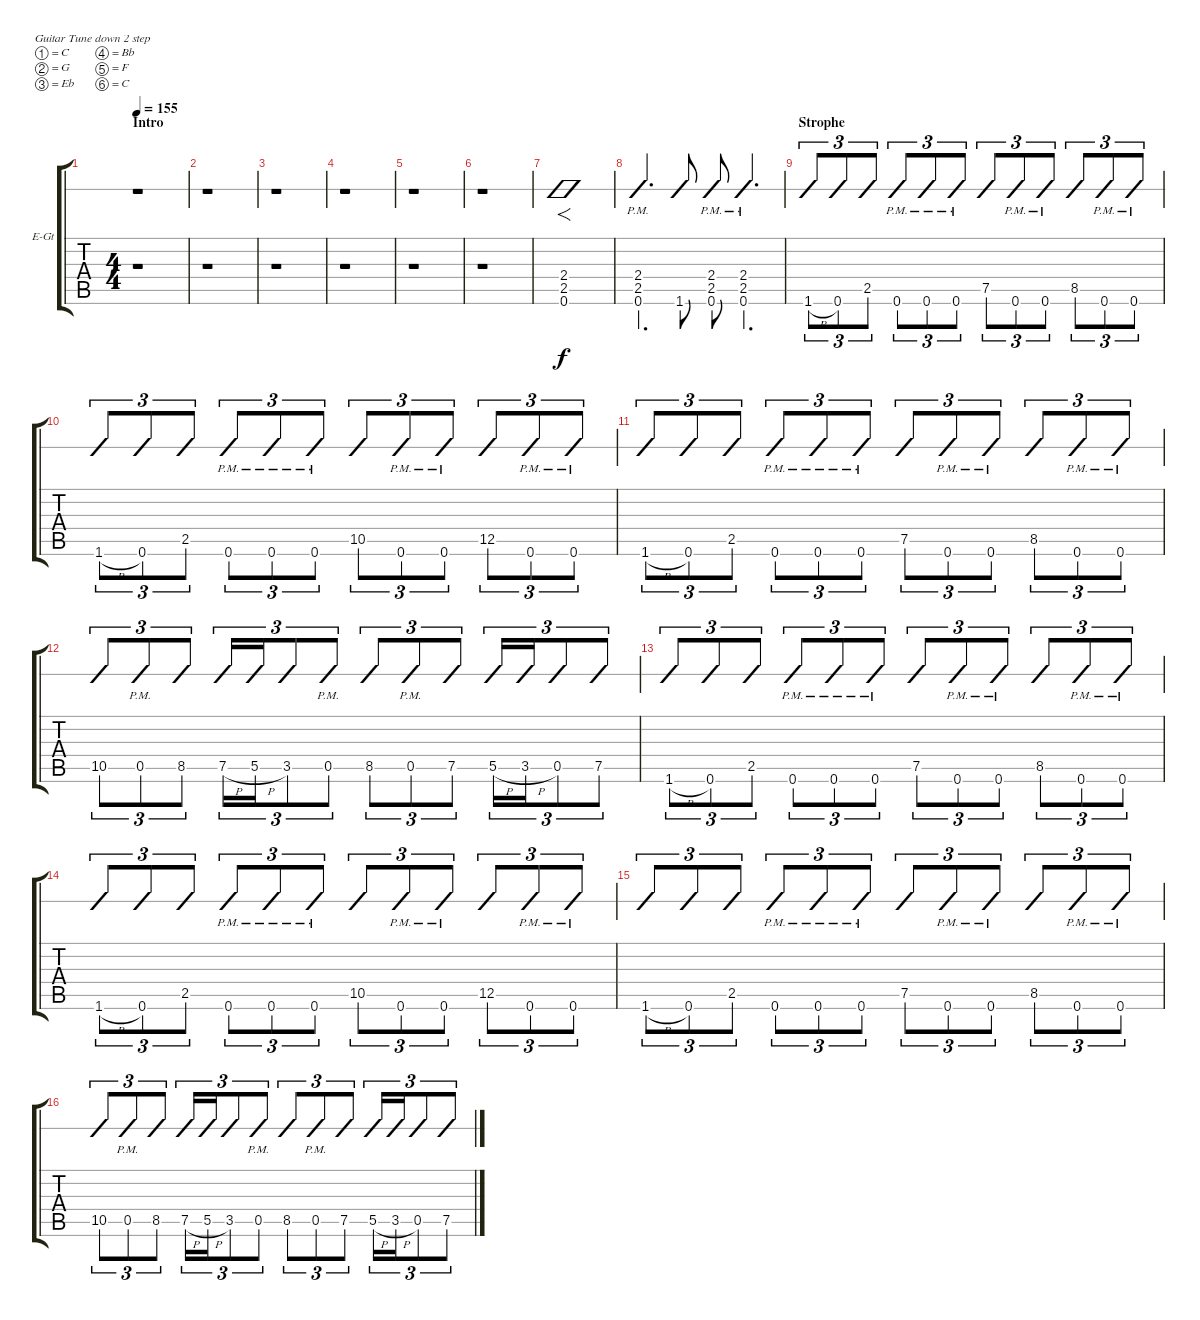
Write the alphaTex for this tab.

\defaultSystemsLayout 4
\bracketExtendMode groupsimilarinstruments
\firstSystemTrackNameOrientation horizontal
\otherSystemsTrackNameOrientation horizontal
\track ("Electric Guitar" "E-Gt") {instrument distortionguitar}
\staff {tabs slash}
\tuning (C4 G3 Eb3 Bb2 F2 C2)
\ts (4 4)
\section ("" "Intro")
\tempo 155
\clef g2
\ks c
r.1{dy f instrument distortionguitar} |
r.1 |
r.1 |
r.1 |
r.1 |
r.1 |
(0.6 2.5 2.4).1{f} |
(0.6{pm} 2.5{pm} 2.4{pm}).4{d} 1.6.8 (0.6{pm} 2.5{pm} 2.4{pm}).8 (0.6{pm} 2.5{pm} 2.4{pm}).4{d} |
\section ("" "Strophe")
1.6{h}.8{tu (3 2)} 0.6.8{tu (3 2)} 2.5.8{tu (3 2)} 0.6{pm}.8{tu (3 2)} 0.6{pm}.8{tu (3 2)} 0.6{pm}.8{tu (3 2)} 7.5.8{tu (3 2)} 0.6{pm}.8{tu (3 2)} 0.6{pm}.8{tu (3 2)} 8.5.8{tu (3 2)} 0.6{pm}.8{tu (3 2)} 0.6{pm}.8{tu (3 2)} |
1.6{h}.8{tu (3 2)} 0.6.8{tu (3 2)} 2.5.8{tu (3 2)} 0.6{pm}.8{tu (3 2)} 0.6{pm}.8{tu (3 2)} 0.6{pm}.8{tu (3 2)} 10.5.8{tu (3 2)} 0.6{pm}.8{tu (3 2)} 0.6{pm}.8{tu (3 2)} 12.5.8{tu (3 2)} 0.6{pm}.8{tu (3 2)} 0.6{pm}.8{tu (3 2)} |
1.6{h}.8{tu (3 2)} 0.6.8{tu (3 2)} 2.5.8{tu (3 2)} 0.6{pm}.8{tu (3 2)} 0.6{pm}.8{tu (3 2)} 0.6{pm}.8{tu (3 2)} 7.5.8{tu (3 2)} 0.6{pm}.8{tu (3 2)} 0.6{pm}.8{tu (3 2)} 8.5.8{tu (3 2)} 0.6{pm}.8{tu (3 2)} 0.6{pm}.8{tu (3 2)} |
10.5.8{tu (3 2)} 0.5{pm}.8{tu (3 2)} 8.5.8{tu (3 2)} 7.5{h}.16{tu (3 2)} 5.5{h}.16{tu (3 2)} 3.5.8{tu (3 2)} 0.5{pm}.8{tu (3 2)} 8.5.8{tu (3 2)} 0.5{pm}.8{tu (3 2)} 7.5.8{tu (3 2)} 5.5{h}.16{tu (3 2)} 3.5{h}.16{tu (3 2)} 0.5.8{tu (3 2)} 7.5.8{tu (3 2)} |
1.6{h}.8{tu (3 2)} 0.6.8{tu (3 2)} 2.5.8{tu (3 2)} 0.6{pm}.8{tu (3 2)} 0.6{pm}.8{tu (3 2)} 0.6{pm}.8{tu (3 2)} 7.5.8{tu (3 2)} 0.6{pm}.8{tu (3 2)} 0.6{pm}.8{tu (3 2)} 8.5.8{tu (3 2)} 0.6{pm}.8{tu (3 2)} 0.6{pm}.8{tu (3 2)} |
1.6{h}.8{tu (3 2)} 0.6.8{tu (3 2)} 2.5.8{tu (3 2)} 0.6{pm}.8{tu (3 2)} 0.6{pm}.8{tu (3 2)} 0.6{pm}.8{tu (3 2)} 10.5.8{tu (3 2)} 0.6{pm}.8{tu (3 2)} 0.6{pm}.8{tu (3 2)} 12.5.8{tu (3 2)} 0.6{pm}.8{tu (3 2)} 0.6{pm}.8{tu (3 2)} |
1.6{h}.8{tu (3 2)} 0.6.8{tu (3 2)} 2.5.8{tu (3 2)} 0.6{pm}.8{tu (3 2)} 0.6{pm}.8{tu (3 2)} 0.6{pm}.8{tu (3 2)} 7.5.8{tu (3 2)} 0.6{pm}.8{tu (3 2)} 0.6{pm}.8{tu (3 2)} 8.5.8{tu (3 2)} 0.6{pm}.8{tu (3 2)} 0.6{pm}.8{tu (3 2)} |
10.5.8{tu (3 2)} 0.5{pm}.8{tu (3 2)} 8.5.8{tu (3 2)} 7.5{h}.16{tu (3 2)} 5.5{h}.16{tu (3 2)} 3.5.8{tu (3 2)} 0.5{pm}.8{tu (3 2)} 8.5.8{tu (3 2)} 0.5{pm}.8{tu (3 2)} 7.5.8{tu (3 2)} 5.5{h}.16{tu (3 2)} 3.5{h}.16{tu (3 2)} 0.5.8{tu (3 2)} 7.5.8{tu (3 2)}
